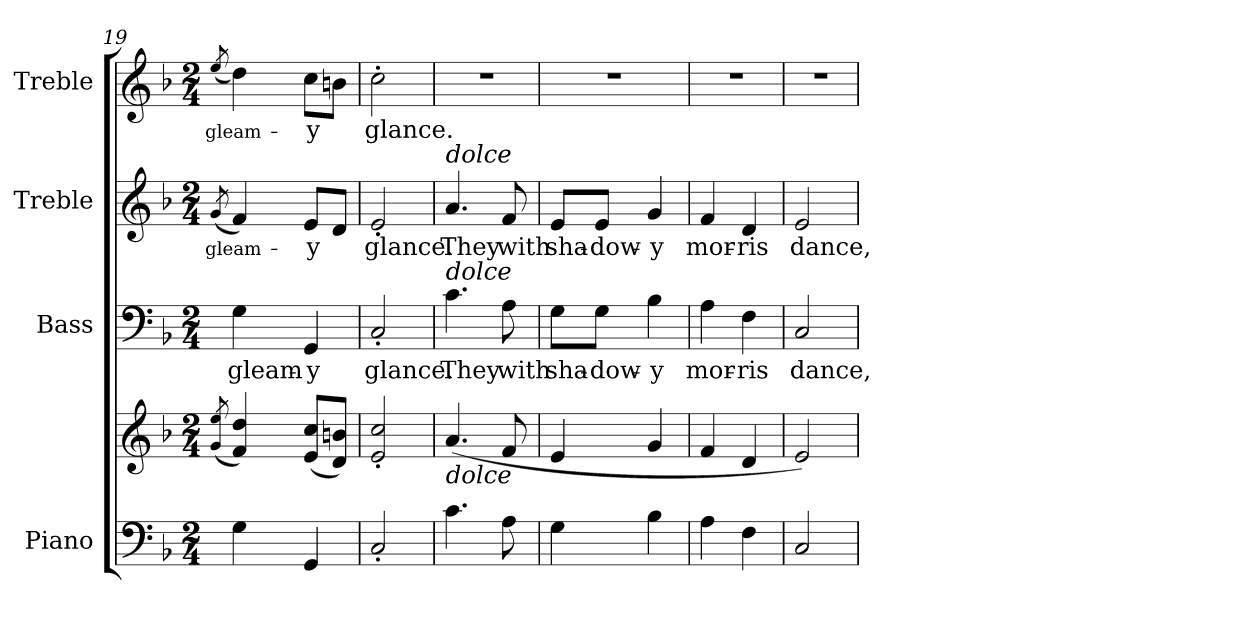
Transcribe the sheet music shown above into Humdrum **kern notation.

**kern	**kern	**kern	**text	**kern	**text	**kern	**text
*part4	*part4	*part3	*part3	*part2	*part2	*part1	*part1
*staff5	*staff4	*staff3	*staff3	*staff2	*staff2	*staff1	*staff1
*I"Piano	*	*I"Bass	*	*I"Treble	*	*I"Treble	*
*I'Pno.	*	*I'B.	*	*	*	*	*
!!LO:LB:g=z
*clefF4	*clefG2	*clefF4	*	*clefG2	*	*clefG2	*
*k[b-]	*k[b-]	*k[b-]	*	*k[b-]	*	*k[b-]	*
*F:	*F:	*F:	*	*F:	*	*F:	*
*M2/4	*M2/4	*M2/4	*	*M2/4	*	*M2/4	*
=19	=19	=19	=19	=19	=19	=19	=19
!	!	!	!	!	!	!	!LO:LY:b:color=#000000
!	!	!	!	!	!LO:LY:b:color=#000000	!	!
.	(8qgi/ 8qeei	.	.	(8qgi/	gleam-	(8qeei/	gleam-
!	!	!	!LO:LY:b:color=#000000	!	!	!	!
4Gi\	4fi/ 4ddi)	4Gi\	gleam-	4fi/)	.	4ddi\)	.
!	!	!	!LO:LY:b:color=#000000	!	!	!	!
!	!	!	!	!	!LO:LY:b:color=#000000	!	!
!	!	!	!	!	!	!	!LO:LY:b:color=#000000
4GGi/	(8ei/ 8cci/L	4GGi/	-y	8ei/L	-y	8cci\L	-y
.	8di/ 8bni/J)	.	.	8di/J	.	8bni\J	.
=20	=20	=20	=20	=20	=20	=20	=20
!	!	!	!LO:LY:b:color=#000000	!	!	!	!
!	!	!	!	!	!LO:LY:b:color=#000000	!	!
!	!	!	!	!	!	!	!LO:LY:b:color=#000000
2C'i/	2ei/' 2cci'	2C'i/	glance.	2e'i/	glance.	2cc'i\	glance.
=21	=21	=21	=21	=21	=21	=21	=21
!	!	!	!LO:LY:b:color=#000000	!	!	!	!
!	!	!	!	!LO:TX:a:i:t=dolce	!	!	!
!	!	!LO:TX:a:i:t=dolce	!	!	!	!	!
!	!LO:TX:b:i:t=dolce	!	!	!	!	!	!
!	!	!	!	!	!LO:LY:b:color=#000000	!LO:N:vis=1	!
4.ci\	(4.ai/	4.ci\	They	4.ai/	They	2r	.
!	!	!	!LO:LY:b:color=#000000	!	!	!	!
!	!	!	!	!	!LO:LY:b:color=#000000	!	!
8Ai\	8fi/	8Ai\	with	8fi/	with	.	.
=22	=22	=22	=22	=22	=22	=22	=22
!	!	!	!LO:LY:b:color=#000000	!	!	!	!
!	!	!	!	!	!LO:LY:b:color=#000000	!LO:N:vis=1	!
4Gi\	4ei/	8Gi\L	sha-	8ei/L	sha-	2r	.
!	!	!	!LO:LY:b:color=#000000	!	!	!	!
!	!	!	!	!	!LO:LY:b:color=#000000	!	!
.	.	8Gi\J	-dow-	8ei/J	-dow-	.	.
!	!	!	!LO:LY:b:color=#000000	!	!	!	!
!	!	!	!	!	!LO:LY:b:color=#000000	!	!
4B-i\	4gi/	4B-i\	-y	4gi/	-y	.	.
=23	=23	=23	=23	=23	=23	=23	=23
!	!	!	!LO:LY:b:color=#000000	!	!	!	!
!	!	!	!	!	!LO:LY:b:color=#000000	!LO:N:vis=1	!
4Ai\	4fi/	4Ai\	mor-	4fi/	mor-	2r	.
!	!	!	!LO:LY:b:color=#000000	!	!	!	!
!	!	!	!	!	!LO:LY:b:color=#000000	!	!
4Fi\	4di/	4Fi\	-ris	4di/	-ris	.	.
=24	=24	=24	=24	=24	=24	=24	=24
!	!	!	!LO:LY:b:color=#000000	!	!	!	!
!	!	!	!	!	!LO:LY:b:color=#000000	!LO:N:vis=1	!
2Ci/	2ei/)	2Ci/	dance,	2ei/	dance,	2r	.
=	=	=	=	=	=	=	=
*-	*-	*-	*-	*-	*-	*-	*-
